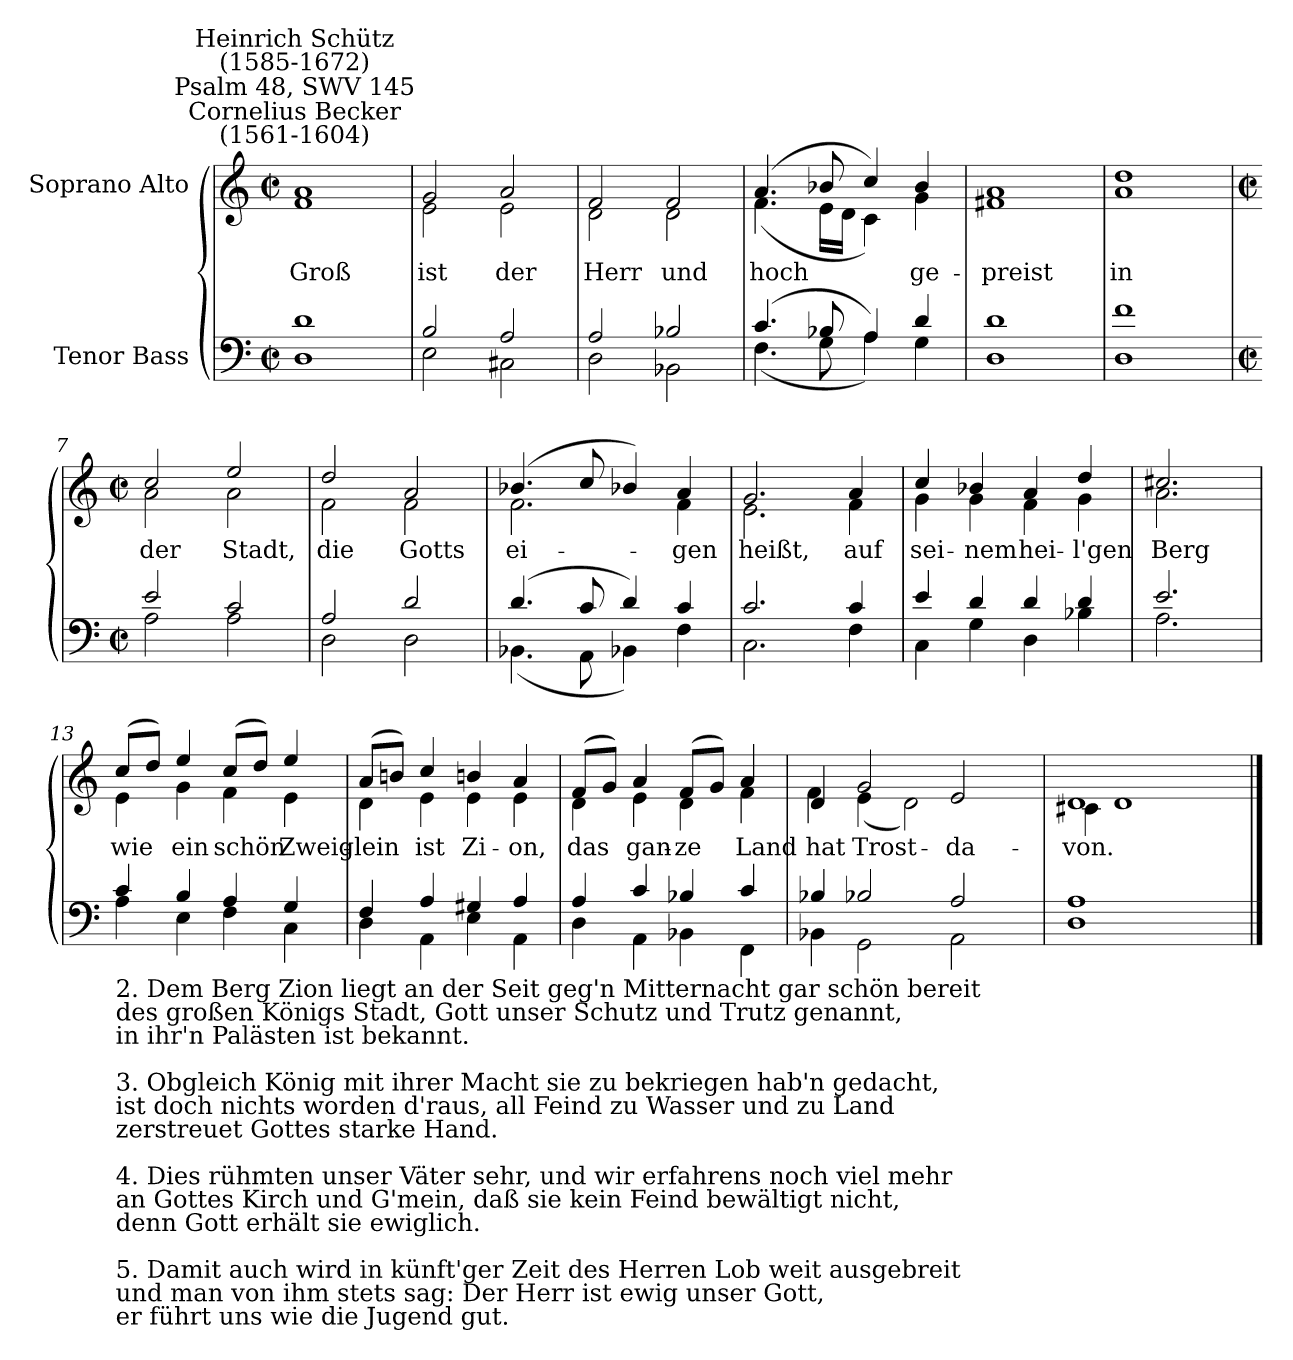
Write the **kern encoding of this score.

**kern	**kern	**text
*part2	*part1	*part1
*staff2	*staff1	*staff1
*I"Tenor Bass	*I"Soprano Alto	*
*clefF4	*clefG2	*
*k[]	*k[]	*
*C:	*C:	*
*M2/2	*M2/2	*
*met(c|)	*met(c|)	*
=1	=1	=1
*^	*^	*
!	!	!LO:TX:a:cj:t=Cornelius Becker\n(1561-1604)	!	!
!	!	!LO:TX:a:cj:t=Psalm 48, SWV 145	!	!
!	!	!LO:TX:a:cj:t=Heinrich Schütz\n(1585-1672)	!	!
!	!	!	!	!LO:LY:b
1d/	1D\	1a/	1f\	Groß
=2	=2	=2	=2	=2
!	!	!	!	!LO:LY:b
2B/	2E\	2g/	2e\	ist
!	!	!	!	!LO:LY:b
2A/	2C#X\	2a/	2e\	der
=3	=3	=3	=3	=3
!	!	!	!	!LO:LY:b
2A/	2D\	2f/	2d\	Herr
!	!	!	!	!LO:LY:b
2B-X/	2BB-X\	2f/	2d\	und
=4	=4	=4	=4	=4
!	!	!	!	!LO:LY:b
(>4.c/	(<4.F\	(>4.a/	(<4.f\	hoch
8B-X/	8G\	8b-X/	16e\LL	.
.	.	.	16d\JJ	.
4A/)	4A\)	4cc/)	4c\)	.
!	!	!	!	!LO:LY:b
4d/	4G\	4b-/	4g\	ge-
=5	=5	=5	=5	=5
!	!	!	!	!LO:LY:b
1d/	1D\	1a/	1f#X\	-preist
=6	=6	=6	=6	=6
!	!	!	!	!LO:LY:b
1f/	1D\	1dd/	1a\	in
!!LO:LB:g=z	!!
=7	=7	=7	=7	=7
*M2/2	*	*M2/2	*	*
*met(c|)	*	*met(c|)	*	*
!	!	!	!	!LO:LY:b
2e/	2A\	2cc/	2a\	der
!	!	!	!	!LO:LY:b
2c/	2A\	2ee/	2a\	Stadt,
=8	=8	=8	=8	=8
!	!	!	!	!LO:LY:b
2A/	2D\	2dd/	2f\	die
!	!	!	!	!LO:LY:b
2d/	2D\	2a/	2f\	Gotts
=9	=9	=9	=9	=9
!	!	!	!	!LO:LY:b
(>4.d/	(<4.BB-X\	(>4.b-X/	2.f\	ei-
8c/	8AA\	8cc/	.	.
4d/)	4BB-X\)	4b-X/)	.	.
!	!	!	!	!LO:LY:b
4c/	4F\	4a/	4f\	gen
=10	=10	=10	=10	=10
!	!	!	!	!LO:LY:b
2.c/	2.C\	2.g/	2.e\	heißt,
!	!	!	!	!LO:LY:b
4c/	4F\	4a/	4f\	auf
=11	=11	=11	=11	=11
!	!	!	!	!LO:LY:b
4e/	4C\	4cc/	4g\	sei-
!	!	!	!	!LO:LY:b
4d/	4G\	4b-X/	4g\	-nem
!	!	!	!	!LO:LY:b
4d/	4D\	4a/	4f\	hei-
!	!	!	!	!LO:LY:b
4d/	4B-X\	4dd/	4g\	-l'gen
=12	=12	=12	=12	=12
!	!	!	!	!LO:LY:b
2.e/	2.A\	2.cc#X/	2.a\	Berg
!!LO:LB:g=z	!!
=13	=13	=13	=13	=13
!LO:TX:b:t=2. Dem Berg Zion liegt an der Seit geg'n Mitternacht gar schön bereit\ndes großen Königs Stadt, Gott unser Schutz und Trutz genannt,\nin ihr'n Palästen ist bekannt.\n\n3. Obgleich König mit ihrer Macht sie zu bekriegen hab'n gedacht,\nist doch nichts worden d'raus, all Feind zu Wasser und zu Land\nzerstreuet Gottes starke Hand.\n\n4. Dies rühmten unser Väter sehr, und wir erfahrens noch viel mehr\nan Gottes Kirch und G'mein, daß sie kein Feind bewältigt nicht,\ndenn Gott erhält sie ewiglich.\n\n5. Damit auch wird in künft'ger Zeit des Herren Lob weit ausgebreit\nund man von ihm stets sag&colon; Der Herr ist ewig unser Gott,\ner führt uns wie die Jugend gut.	!	!	!	!
!	!	!	!	!LO:LY:b
4c/	4A\	(>8cc/L	4e\	wie
.	.	8dd/J)	.	.
!	!	!	!	!LO:LY:b
4B/	4E\	4ee/	4g\	ein
!	!	!	!	!LO:LY:b
4A/	4F\	(>8cc/L	4f\	schön
.	.	8dd/J)	.	.
!	!	!	!	!LO:LY:b
4G/	4C\	4ee/	4e\	Zweig-
=14	=14	=14	=14	=14
!	!	!	!	!LO:LY:b
4F/	4D\	(>8a/L	4d\	-lein
.	.	8bn/J)	.	.
!	!	!	!	!LO:LY:b
4A/	4AA\	4cc/	4e\	ist
!	!	!	!	!LO:LY:b
4G#X/	4E\	4bn/	4e\	Zi-
!	!	!	!	!LO:LY:b
4A/	4AA\	4a/	4e\	-on,
=15	=15	=15	=15	=15
!	!	!	!	!LO:LY:b
4A/	4D\	(>8f/L	4d\	das
.	.	8g/J)	.	.
!	!	!	!	!LO:LY:b
4c/	4AA\	4a/	4e\	gan-
!	!	!	!	!LO:LY:b
4B-X/	4BB-X\	(>8f/L	4d\	-ze
.	.	8g/J)	.	.
!	!	!	!	!LO:LY:b
4c/	4FF\	4a/	4f\	Land
=16	=16	=16	=16	=16
!	!	!	!	!LO:LY:b
4B-X/	4BB-X\	4d/	4f\	hat
!	!	!	!	!LO:LY:b
2B-X/	2GG\	2g/	(<4e\	Trost-
.	.	.	2d\)	.
!	!	!	!	!LO:LY:b
2A/	2AA\	2e/	.	-da-
.	.	.	4ryy	.
=16	=16	=16	=16	=16
!	!	!	!	!LO:LY:b
1A/	1D\	1d/	4c#X\	-von.
.	.	.	1d\	.
4ryy	4ryy	4ryy	.	.
*v	*v	*	*	*
*	*v	*v	*
==	==	==
*-	*-	*-
